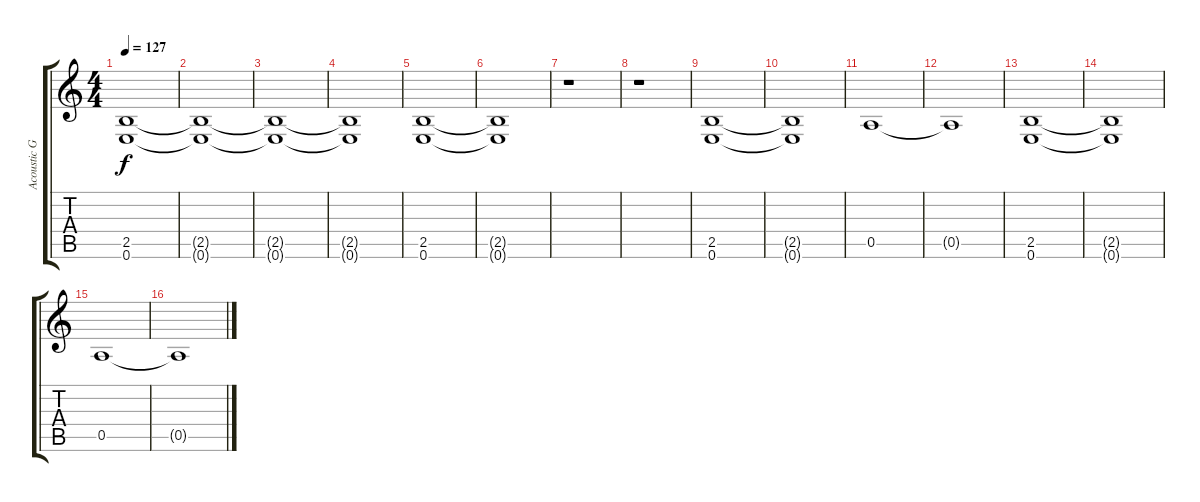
\track ("Acoustic Guitar" "Acoustic G") {instrument acousticguitarsteel}
\staff {score tabs}
\tuning (E4 B3 G3 D3 A2 E2) {hide}
\ts (4 4)
\tempo 127
\clef g2
\ks c
(2.5 0.6).1{dy f} |
(2.5{t} 0.6{t}).1 |
(2.5{t} 0.6{t}).1 |
(2.5{t} 0.6{t}).1 |
(2.5 0.6).1 |
(2.5{t} 0.6{t}).1 |
r.1 |
r.1 |
(2.5 0.6).1 |
(2.5{t} 0.6{t}).1 |
0.5.1 |
0.5{t}.1 |
(2.5 0.6).1 |
(2.5{t} 0.6{t}).1 |
0.5.1 |
0.5{t}.1
